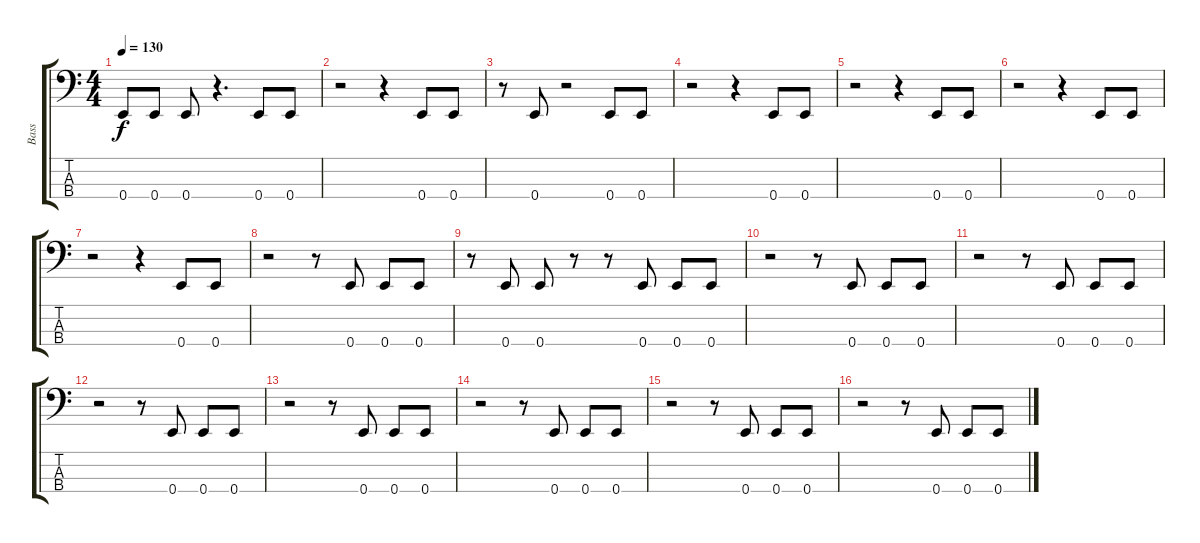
\track ("Bass" "Bass") {instrument slapbass1}
\staff {score tabs}
\tuning (G2 D2 A1 E1) {hide}
\ts (4 4)
\tempo 130
\clef f4
\ks c
0.4{t}.8{dy f} 0.4.8 0.4.8 r.4{d} 0.4.8 0.4.8 |
r.2 r.4 0.4.8 0.4.8 |
r.8 0.4.8 r.2 0.4.8 0.4.8 |
r.2 r.4 0.4.8 0.4.8 |
r.2 r.4 0.4.8 0.4.8 |
r.2 r.4 0.4.8 0.4.8 |
r.2 r.4 0.4.8 0.4.8 |
r.2 r.8 0.4.8 0.4.8 0.4.8 |
r.8 0.4.8 0.4.8 r.8 r.8 0.4.8 0.4.8 0.4.8 |
r.2 r.8 0.4.8 0.4.8 0.4.8 |
r.2 r.8 0.4.8 0.4.8 0.4.8 |
r.2 r.8 0.4.8 0.4.8 0.4.8 |
r.2 r.8 0.4.8 0.4.8 0.4.8 |
r.2 r.8 0.4.8 0.4.8 0.4.8 |
r.2 r.8 0.4.8 0.4.8 0.4.8 |
r.2 r.8 0.4.8 0.4.8 0.4.8
